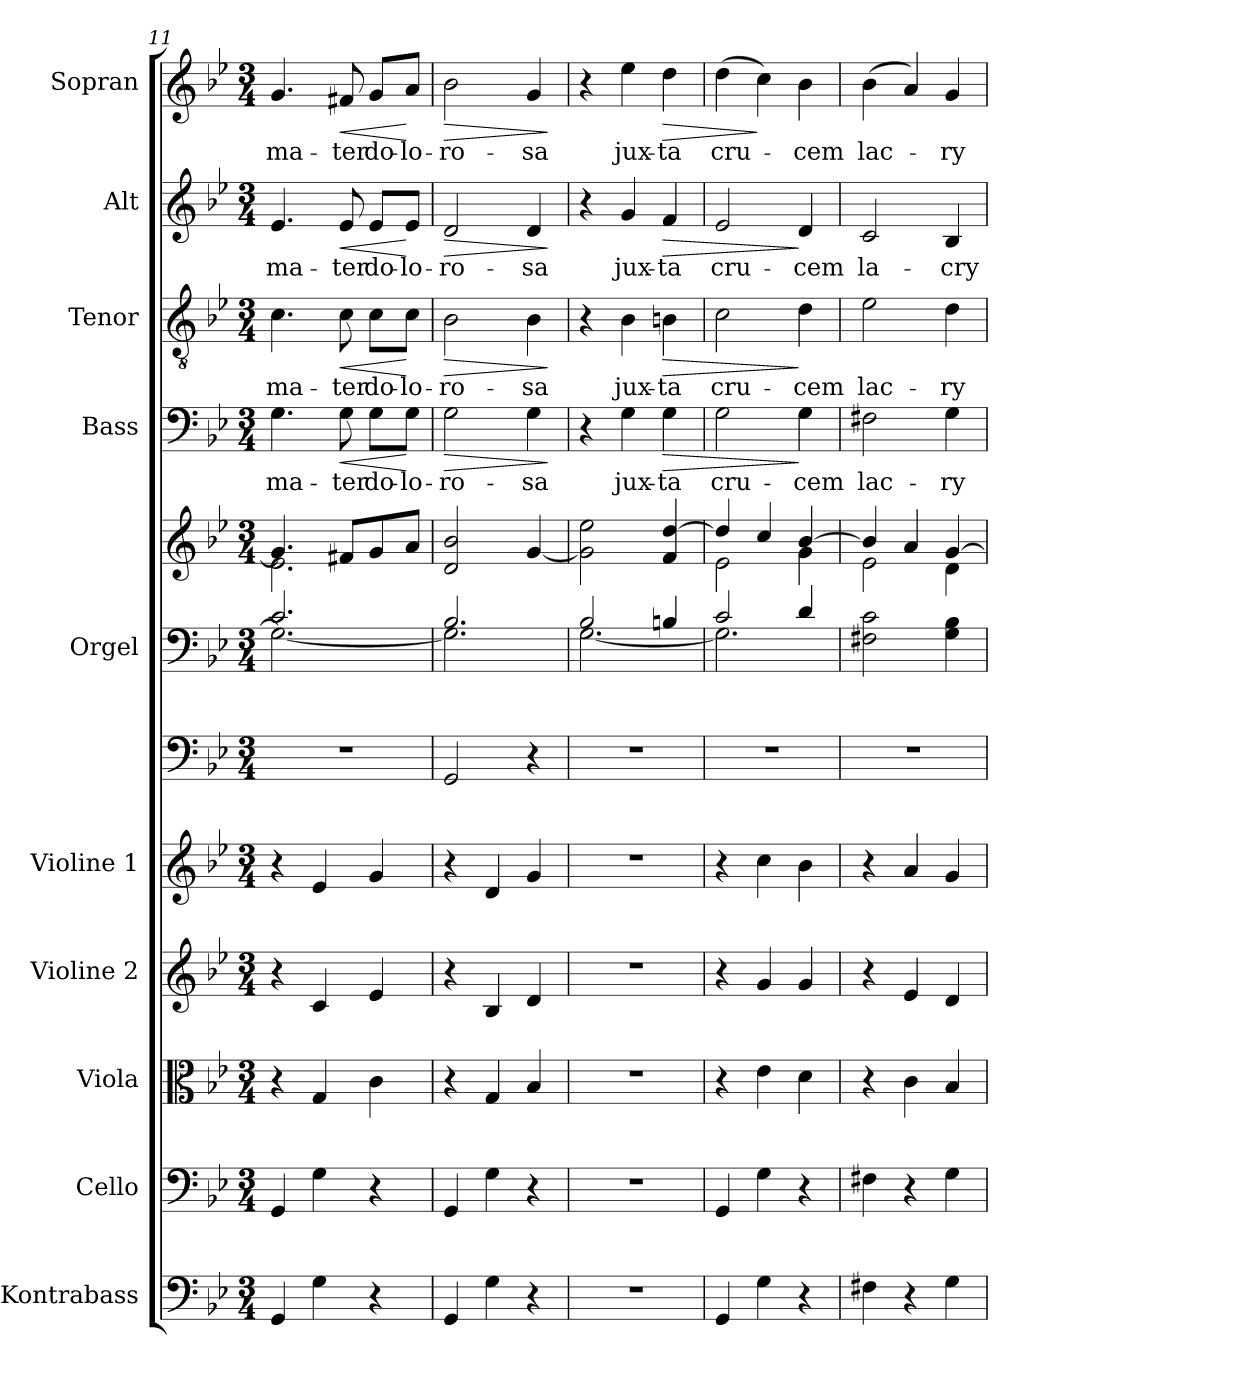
**kern	**kern	**kern	**kern	**kern	**kern	**kern	**kern	**kern	**text	**dynam	**kern	**text	**dynam	**kern	**text	**dynam	**kern	**text	**dynam
*part11	*part10	*part9	*part8	*part7	*part6	*part5	*part5	*part4	*part4	*part4	*part3	*part3	*part3	*part2	*part2	*part2	*part1	*part1	*part1
*staff12	*staff11	*staff10	*staff9	*staff8	*staff7	*staff6	*staff5	*staff4	*staff4	*staff4	*staff3	*staff3	*staff3	*staff2	*staff2	*staff2	*staff1	*staff1	*staff1
*I"Kontrabass	*I"Cello	*I"Viola	*I"Violine 2	*I"Violine 1	*	*I"Orgel	*	*I"Bass	*	*	*I"Tenor	*	*	*I"Alt	*	*	*I"Sopran	*	*
*I'Kb.	*	*I'Vla.	*I'Vl. 2	*I'Vl. 1	*	*I'Org.	*	*I'B	*	*	*I'T	*	*	*I'A	*	*	*I'S	*	*
*clefF4	*clefF4	*clefC3	*clefG2	*clefG2	*clefF4	*clefF4	*clefG2	*clefF4	*	*	*clefGv2	*	*	*clefG2	*	*	*clefG2	*	*
*ITrd7c12	*	*	*	*	*	*	*	*	*	*	*	*	*	*	*	*	*	*	*
*k[b-e-]	*k[b-e-]	*k[b-e-]	*k[b-e-]	*k[b-e-]	*k[b-e-]	*k[b-e-]	*k[b-e-]	*k[b-e-]	*	*	*k[b-e-]	*	*	*k[b-e-]	*	*	*k[b-e-]	*	*
*B-:	*B-:	*B-:	*B-:	*B-:	*B-:	*B-:	*B-:	*B-:	*	*	*B-:	*	*	*B-:	*	*	*B-:	*	*
*M3/4	*M3/4	*M3/4	*M3/4	*M3/4	*M3/4	*M3/4	*M3/4	*M3/4	*	*	*M3/4	*	*	*M3/4	*	*	*M3/4	*	*
=11	=11	=11	=11	=11	=11	=11	=11	=11	=11	=11	=11	=11	=11	=11	=11	=11	=11	=11	=11
*	*	*	*	*	*	*^	*^	*	*	*	*	*	*	*	*	*	*	*	*
!	!	!	!	!	!	!	!	!	!	!	!LO:LY:b	!	!	!LO:LY:b	!	!	!LO:LY:b	!	!	!LO:LY:b	!
4GGG/	4GG/	4r	4r	4r	2.r	2.c/	2.G\_	4.g/]	2.e-\	4.G\	ma-	.	4.c\	ma-	.	4.e-/	ma-	.	4.g/	ma-	.
4GG\	4G\	4G/	4c/	4e-/	.	.	.	.	.	.	.	.	.	.	.	.	.	.	.	.	.
!	!	!	!	!	!	!	!	!	!	!	!LO:LY:b	!LO:HP:b	!	!LO:LY:b	!LO:HP:b	!	!LO:LY:b	!LO:HP:b	!	!LO:LY:b	!LO:HP:b
.	.	.	.	.	.	.	.	8f#X/L	.	8G\	-ter	<	8c\	-ter	<	8e-/	-ter	<	8f#X/	-ter	<
!	!	!	!	!	!	!	!	!	!	!	!LO:LY:b	!	!	!LO:LY:b	!	!	!LO:LY:b	!	!	!LO:LY:b	!
4r	4r	4c\	4e-/	4g/	.	.	.	8g/	.	8G\L	do-	.	8c\L	do-	.	8e-/L	do-	.	8g/L	do-	.
!	!	!	!	!	!	!	!	!	!	!	!LO:LY:b	!	!	!LO:LY:b	!	!	!LO:LY:b	!	!	!LO:LY:b	!
.	.	.	.	.	.	.	.	8a/J	.	8G\J	-lo-	[	8c\J	-lo-	[	8e-/J	-lo-	[	8a/J	-lo-	[
*	*	*	*	*	*	*	*	*v	*v	*	*	*	*	*	*	*	*	*	*	*	*
=12	=12	=12	=12	=12	=12	=12	=12	=12	=12	=12	=12	=12	=12	=12	=12	=12	=12	=12	=12	=12
!	!	!	!	!	!	!	!	!	!	!LO:LY:b	!LO:HP:b	!	!LO:LY:b	!LO:HP:b	!	!LO:LY:b	!LO:HP:b	!	!LO:LY:b	!LO:HP:b
4GGG/	4GG/	4r	4r	4r	2GG/	2.B-/	2.G\]	2d/ 2b-/	2G\	-ro-	>	2B-\	-ro-	>	2d/	-ro-	>	2b-\	-ro-	>
4GG\	4G\	4G/	4B-/	4d/	.	.	.	.	.	.	.	.	.	.	.	.	.	.	.	.
!	!	!	!	!	!	!	!	!	!	!LO:LY:b	!	!	!LO:LY:b	!	!	!LO:LY:b	!	!	!LO:LY:b	!
4r	4r	4B-/	4d/	4g/	4r	.	.	[<4g/	4G\	-sa	.	4B-\	-sa	.	4d/	-sa	.	4g/	-sa	.
*	*	*	*	*	*	*v	*v	*	*	*	*	*	*	*	*	*	*	*	*	*
.	.	.	.	.	.	.	.	.	.	]	.	.	]	.	.	]	.	.	]
=13	=13	=13	=13	=13	=13	=13	=13	=13	=13	=13	=13	=13	=13	=13	=13	=13	=13	=13	=13
*	*	*	*	*	*	*^	*	*	*	*	*	*	*	*	*	*	*	*	*
2.r	2.r	2.r	2.r	2.r	2.r	2B-/	[<2.G\	2g\] 2ee-\	4r	.	.	4r	.	.	4r	.	.	4r	.	.
!	!	!	!	!	!	!	!	!	!	!LO:LY:b	!	!	!LO:LY:b	!	!	!LO:LY:b	!	!	!LO:LY:b	!
.	.	.	.	.	.	.	.	.	4G\	jux-	.	4B-\	jux-	.	4g/	jux-	.	4ee-\	jux-	.
!	!	!	!	!	!	!	!	!	!	!LO:LY:b	!LO:HP:b	!	!LO:LY:b	!LO:HP:b	!	!LO:LY:b	!LO:HP:b	!	!LO:LY:b	!LO:HP:b
.	.	.	.	.	.	4Bn/	.	4f/ [>4dd/	4G\	-ta	>	4Bn\	-ta	>	4f/	-ta	>	4dd\	-ta	>
!!LO:PB:g=z
=14	=14	=14	=14	=14	=14	=14	=14	=14	=14	=14	=14	=14	=14	=14	=14	=14	=14	=14	=14	=14
*	*	*	*	*	*	*	*	*^	*	*	*	*	*	*	*	*	*	*	*	*
!	!	!	!	!	!	!	!	!	!	!	!LO:LY:b	!	!	!LO:LY:b	!	!	!LO:LY:b	!	!	!LO:LY:b	!
4GGG/	4GG/	4r	4r	4r	2.r	2c/	2.G\]	4dd/]	2e-\	2G\	cru-	.	2c\	cru-	.	2e-/	cru-	.	(>4dd\	cru-	.
4GG\	4G\	4e-\	4g/	4cc\	.	.	.	4cc/	.	.	.	.	.	.	.	.	.	.	4cc\)	.	]
!	!	!	!	!	!	!	!	!	!	!	!LO:LY:b	!	!	!LO:LY:b	!	!	!LO:LY:b	!	!	!LO:LY:b	!
4r	4r	4d\	4g/	4b-\	.	4d/	.	[>4b-/	4g\	4G\	-cem	]	4d\	-cem	]	4d/	-cem	]	4b-\	-cem	.
*	*	*	*	*	*	*v	*v	*	*	*	*	*	*	*	*	*	*	*	*	*	*
=15	=15	=15	=15	=15	=15	=15	=15	=15	=15	=15	=15	=15	=15	=15	=15	=15	=15	=15	=15	=15
!	!	!	!	!	!	!	!	!	!	!LO:LY:b	!	!	!LO:LY:b	!	!	!LO:LY:b	!	!	!LO:LY:b	!
4FF#X\	4F#X\	4r	4r	4r	2.r	2F#X\ 2c\	4b-/]	2e-\	2F#X\	lac-	.	2e-\	lac-	.	2c/	la-	.	(>4b-\	lac-	.
4r	4r	4c\	4e-/	4a/	.	.	4a/	.	.	.	.	.	.	.	.	.	.	4a/)	.	.
!	!	!	!	!	!	!	!	!	!	!LO:LY:b	!	!	!LO:LY:b	!	!	!LO:LY:b	!	!	!LO:LY:b	!
4GG\	4G\	4B-/	4d/	4g/	.	4G\ 4B-\	[>4g/	4d\	4G\	-ry-	.	4d\	-ry-	.	4B-/	-cry-	.	4g/	-ry-	.
*	*	*	*	*	*	*	*v	*v	*	*	*	*	*	*	*	*	*	*	*	*
=	=	=	=	=	=	=	=	=	=	=	=	=	=	=	=	=	=	=	=
*-	*-	*-	*-	*-	*-	*-	*-	*-	*-	*-	*-	*-	*-	*-	*-	*-	*-	*-	*-
